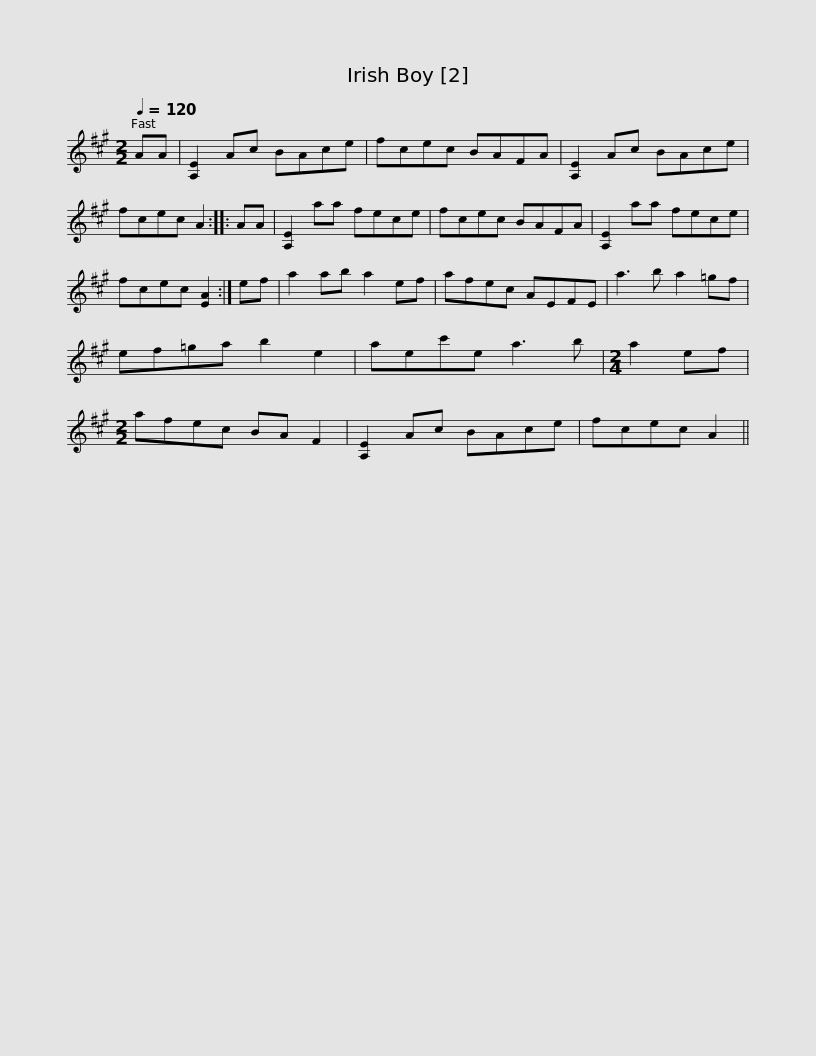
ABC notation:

X:1
L:1/8
Q:1/4=120
M:2/2
I:linebreak $
K:A
V:1 treble
V:1
 AA | [A,E]2 Ac BAce | fcec BAFA | [A,E]2 Ac BAce | fcec A2 :: %5
 AA | [A,E]2 aa fece |$ fcec BAFA | [A,E]2 aa fece | fcec [EA]2 :| %10
 ef | a2 ab a2 ef | afec AEFE |$ a3 b a2 =gf | ef=ga b2 e2 | %15
 aec'e a3 b |[M:2/4] a2 ef |[M:2/2] afec BA F2 | [A,E]2 Ac BAce |$ fcec A2 || %20
